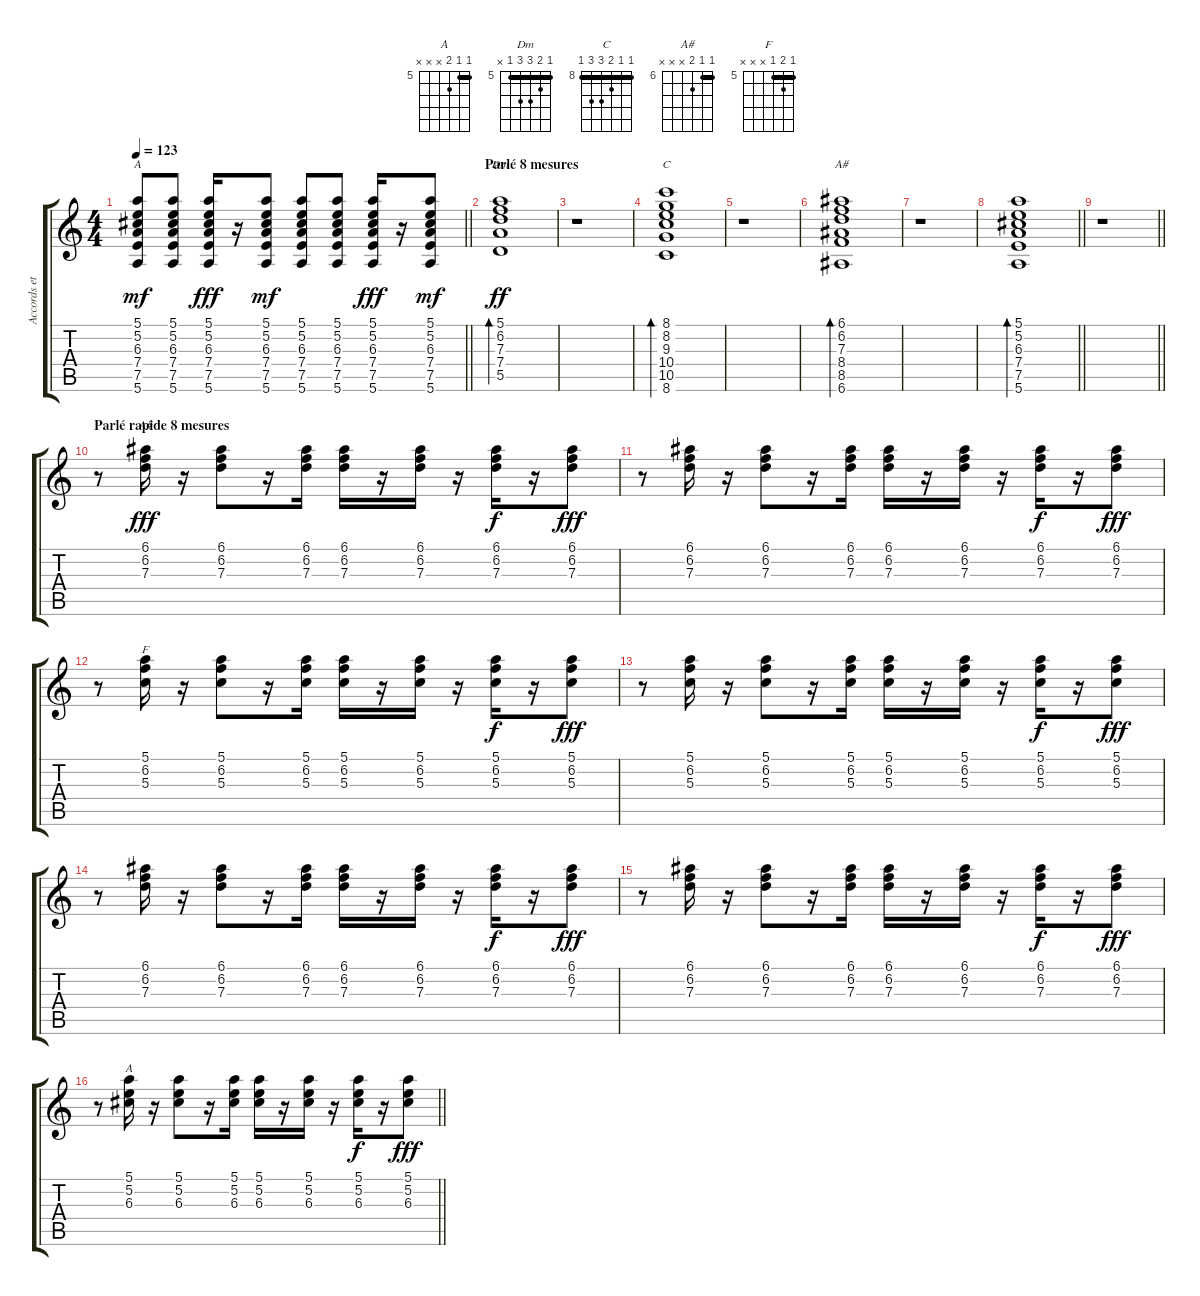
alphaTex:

\track ("Accords et rythme" "Accords et") {instrument acousticguitarsteel}
\staff {score tabs}
\tuning (E4 B3 G3 D3 A2 E2) {hide}
\chord ("A" 5 5 6 7 7 5) {firstfret 5 barre 5}
\chord ("Dm" 5 6 7 7 5 x) {firstfret 5 barre 5}
\chord ("C" 8 8 9 10 10 8) {firstfret 8 barre 8}
\chord ("A#" 6 6 7 8 8 6) {firstfret 6 barre 6}
\chord ("A#" 6 6 7 x x x) {firstfret 6 barre 6}
\chord ("F" 5 6 5 x x x) {firstfret 5 barre 5}
\chord ("A" 5 5 6 x x x) {firstfret 5 barre 5}
\ts (4 4)
\tempo 123
\clef g2
\barLineRight lightlight
\ks c
(5.1 5.2 6.3 7.4 7.5 5.6).8{ch "A" dy mf} (5.1 5.2 6.3 7.4 7.5 5.6).8 (5.1 5.2 6.3 7.4 7.5 5.6).16{dy fff} r.16 (5.1 5.2 6.3 7.4 7.5 5.6).8{dy mf} (5.1 5.2 6.3 7.4 7.5 5.6).8 (5.1 5.2 6.3 7.4 7.5 5.6).8 (5.1 5.2 6.3 7.4 7.5 5.6).16{dy fff} r.16 (5.1 5.2 6.3 7.4 7.5 5.6).8{dy mf} |
\section ("" "Parlé 8 mesures")
(5.1 6.2 7.3 7.4 5.5).1{bd 240 ch "Dm" dy ff} |
r.1 |
(8.1 8.2 9.3 10.4 10.5 8.6).1{bd 240 ch "C"} |
r.1 |
(6.1 6.2 7.3 8.4 8.5 6.6).1{bd 240 ch "A#"} |
r.1 |
\barLineRight lightlight
(5.1 5.2 6.3 7.4 7.5 5.6).1{bd 240} |
\section ("" "")
\barLineRight lightlight
r.1 |
\section ("" "Parlé rapide 8 mesures")
r.8 (6.1 6.2 7.3).16{ch "A#" dy fff} r.16 (6.1 6.2 7.3).8 r.16 (6.1 6.2 7.3).16 (6.1 6.2 7.3).16 r.16 (6.1 6.2 7.3).16 r.16 (6.1 6.2 7.3).16{dy f} r.16 (6.1 6.2 7.3).8{dy fff} |
r.8 (6.1 6.2 7.3).16 r.16 (6.1 6.2 7.3).8 r.16 (6.1 6.2 7.3).16 (6.1 6.2 7.3).16 r.16 (6.1 6.2 7.3).16 r.16 (6.1 6.2 7.3).16{dy f} r.16 (6.1 6.2 7.3).8{dy fff} |
r.8 (5.1 6.2 5.3).16{ch "F"} r.16 (5.1 6.2 5.3).8 r.16 (5.1 6.2 5.3).16 (5.1 6.2 5.3).16 r.16 (5.1 6.2 5.3).16 r.16 (5.1 6.2 5.3).16{dy f} r.16 (5.1 6.2 5.3).8{dy fff} |
r.8 (5.1 6.2 5.3).16 r.16 (5.1 6.2 5.3).8 r.16 (5.1 6.2 5.3).16 (5.1 6.2 5.3).16 r.16 (5.1 6.2 5.3).16 r.16 (5.1 6.2 5.3).16{dy f} r.16 (5.1 6.2 5.3).8{dy fff} |
r.8 (6.1 6.2 7.3).16 r.16 (6.1 6.2 7.3).8 r.16 (6.1 6.2 7.3).16 (6.1 6.2 7.3).16 r.16 (6.1 6.2 7.3).16 r.16 (6.1 6.2 7.3).16{dy f} r.16 (6.1 6.2 7.3).8{dy fff} |
r.8 (6.1 6.2 7.3).16 r.16 (6.1 6.2 7.3).8 r.16 (6.1 6.2 7.3).16 (6.1 6.2 7.3).16 r.16 (6.1 6.2 7.3).16 r.16 (6.1 6.2 7.3).16{dy f} r.16 (6.1 6.2 7.3).8{dy fff} |
\barLineRight lightlight
r.8 (5.1 5.2 6.3).16{ch "A"} r.16 (5.1 5.2 6.3).8 r.16 (5.1 5.2 6.3).16 (5.1 5.2 6.3).16 r.16 (5.1 5.2 6.3).16 r.16 (5.1 5.2 6.3).16{dy f} r.16 (5.1 5.2 6.3).8{dy fff}
